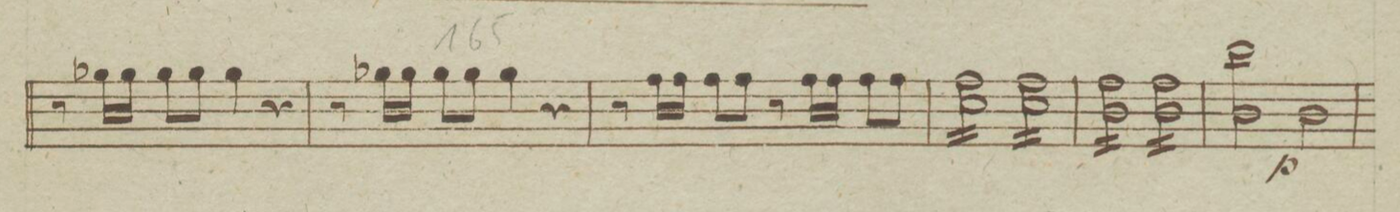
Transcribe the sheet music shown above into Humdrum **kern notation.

**kern	**dynam
*I"Violino Secondo.	*
*clefG2	*
*k[b-e-a-]	*
*met(c)	*
*M4/4	*
8r	.
16gg-X\LL	.
16gg-\JJ	.
8gg-\L	.
8gg-\J	.
4gg-\	.
4r	.
=161	=161
8r	.
16gg-X\LL	.
16gg-\JJ	.
8gg-\L	.
8gg-\J	.
4gg-\	.
4r	.
=162	=162
8r	.
16ff\LL	.
16ff\JJ	.
8ff\L	.
8ff\J	.
8r	.
16ff\LL	.
16ff\JJ	.
8ff\L	.
8ff\J	.
=163	=163
*tremolo	*
16cc\LL 16ff	.
16cc\ 16ff	.
16cc\ 16ff	.
16cc\ 16ff	.
16cc\ 16ff	.
16cc\ 16ff	.
16cc\ 16ff	.
16cc\JJ 16ff	.
16cc\LL 16ff	.
16cc\ 16ff	.
16cc\ 16ff	.
16cc\ 16ff	.
16cc\ 16ff	.
16cc\ 16ff	.
16cc\ 16ff	.
16cc\JJ 16ff	.
=164	=164
16b-\LL 16ff	.
16b-\ 16ff	.
16b-\ 16ff	.
16b-\ 16ff	.
16b-\ 16ff	.
16b-\ 16ff	.
16b-\ 16ff	.
16b-\JJ 16ff	.
16b-\LL 16ff	.
16b-\ 16ff	.
16b-\ 16ff	.
16b-\ 16ff	.
16b-\ 16ff	.
16b-\ 16ff	.
16b-\ 16ff	.
16b-\JJ 16ff	.
*Xtremolo	*
=165	=165
2b-\ 2bb-	.
2b-\	.
=166	=166
*-	*-
